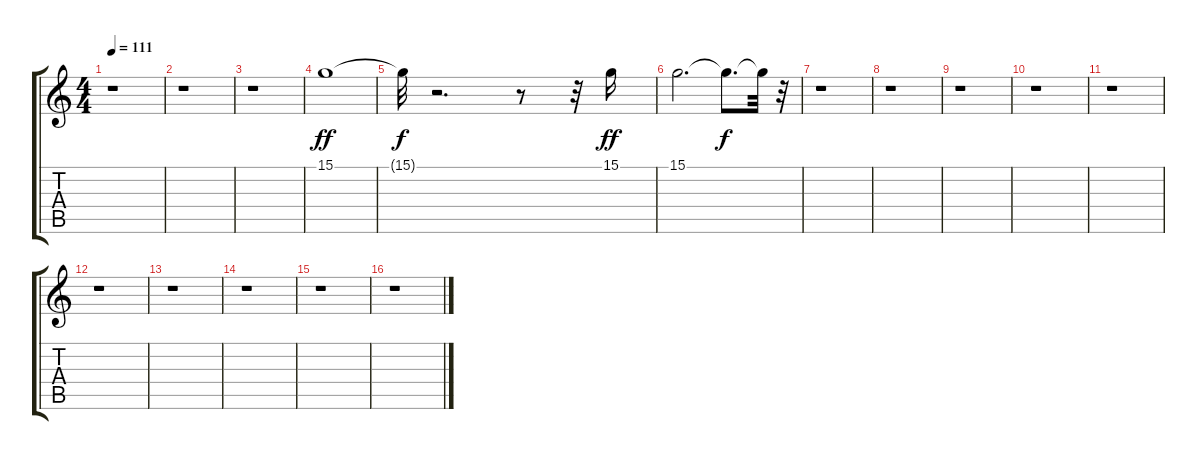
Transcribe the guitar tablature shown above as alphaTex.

\track "" {instrument synthstrings1}
\staff {score tabs}
\tuning (E4 B3 G3 D3 A2 E2) {hide}
\ts (4 4)
\tempo 111
\clef g2
\ks c
r.1{dy f} |
r.1 |
r.1 |
15.1.1{dy ff} |
15.1{t}.32{dy f} r.2{d} r.8 r.32 15.1.16{dy ff} |
15.1.2{d} 15.1{t}.8{d dy f} 15.1{t}.32 r.32 |
r.1 |
r.1 |
r.1 |
r.1 |
r.1 |
r.1 |
r.1 |
r.1 |
r.1 |
r.1
